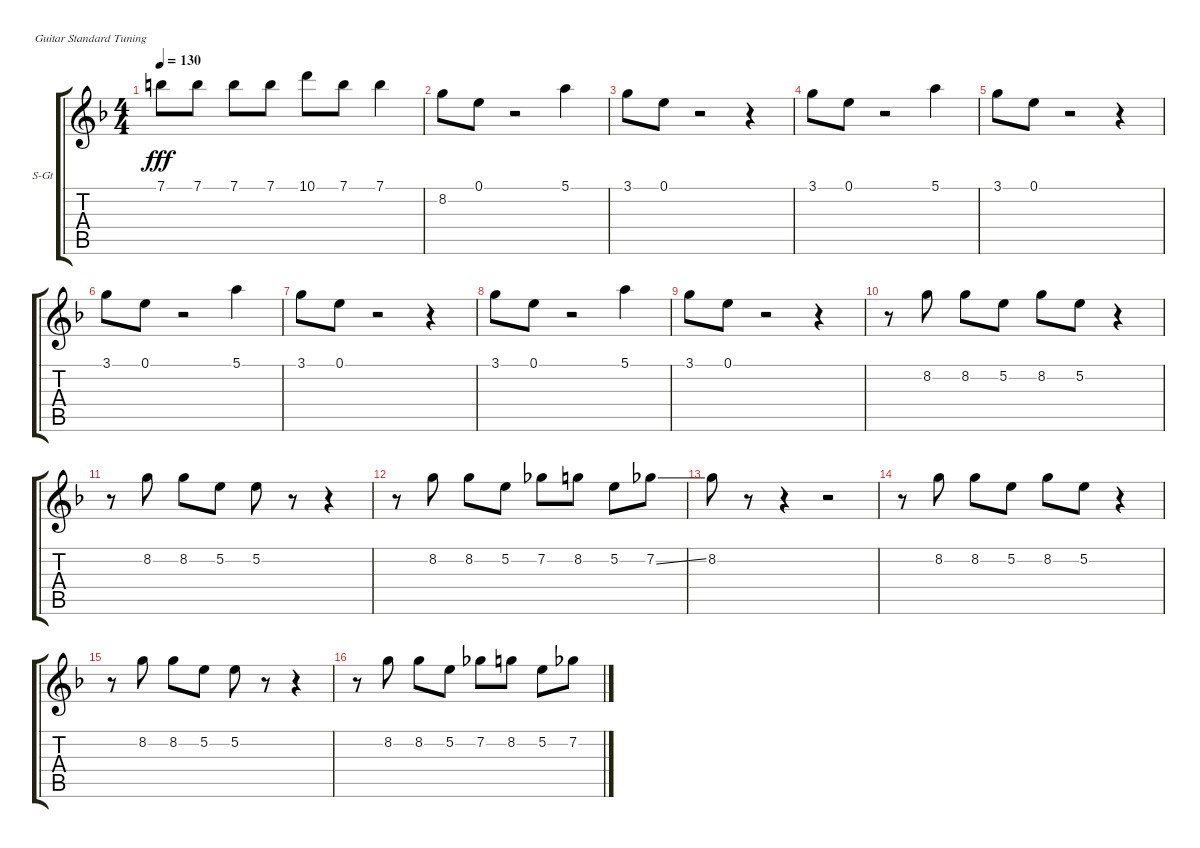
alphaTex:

\bracketExtendMode groupsimilarinstruments
\firstSystemTrackNameOrientation horizontal
\otherSystemsTrackNameOrientation horizontal
\track ("Валерий Кипелов" "S-Gt") {instrument tenorsax}
\staff {score tabs}
\tuning (E4 B3 G3 D3 A2 E2)
\displaytranspose 12
\ts (4 4)
\tempo 130
\clef g2
\ks f
7.1{t}.8{dy fff} 7.1.8 7.1.8 7.1.8 10.1.8 7.1.8 7.1.4 |
8.2.8 0.1.8 r.2 5.1.4 |
3.1.8 0.1.8 r.2 r.4 |
3.1.8 0.1.8 r.2 5.1.4 |
3.1.8 0.1.8 r.2 r.4 |
3.1.8 0.1.8 r.2 5.1.4 |
3.1.8 0.1.8 r.2 r.4 |
3.1.8 0.1.8 r.2 5.1.4 |
3.1.8 0.1.8 r.2 r.4 |
r.8 8.2.8 8.2.8 5.2.8 8.2.8 5.2.8 r.4 |
r.8 8.2.8 8.2.8 5.2.8 5.2.8 r.8 r.4 |
r.8 8.2.8 8.2.8 5.2.8 7.2.8 8.2.8 5.2.8 7.2{ss}.8 |
8.2.8 r.8 r.4 r.2 |
r.8 8.2.8 8.2.8 5.2.8 8.2.8 5.2.8 r.4 |
r.8 8.2.8 8.2.8 5.2.8 5.2.8 r.8 r.4 |
r.8 8.2.8 8.2.8 5.2.8 7.2.8 8.2.8 5.2.8 7.2.8
